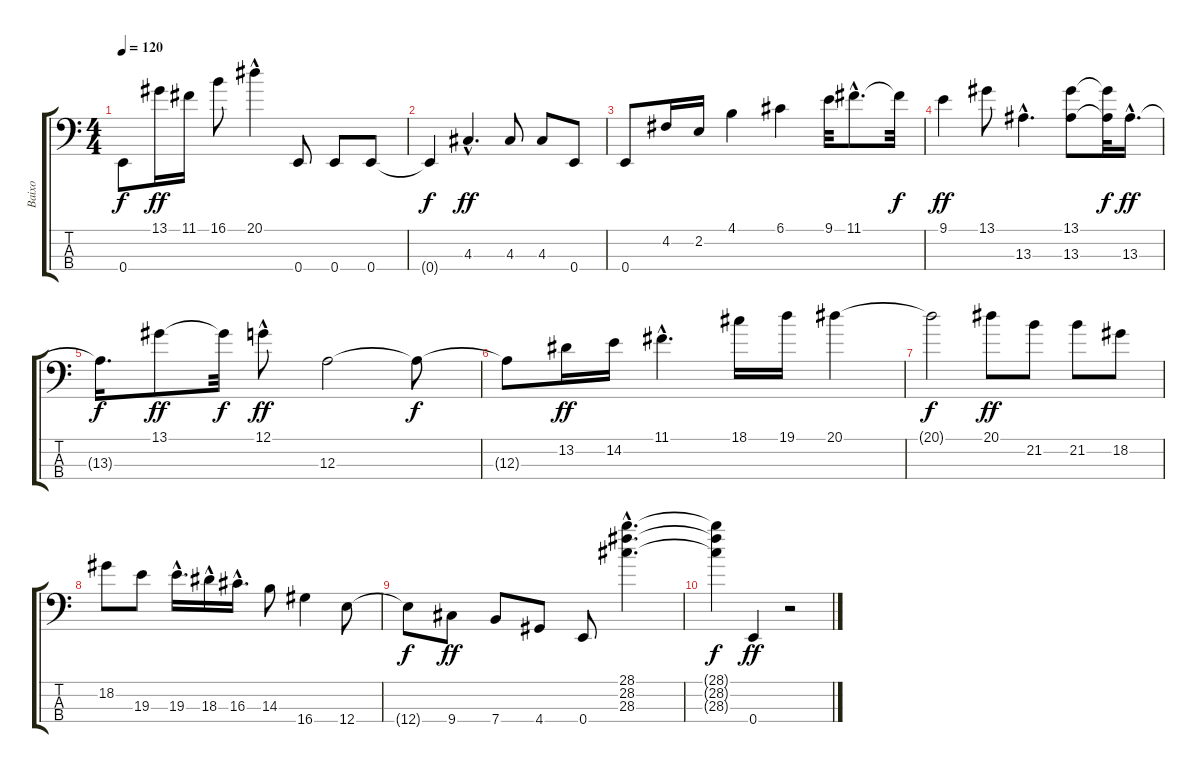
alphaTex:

\track ("Baixo" "Baixo") {instrument electricbassfinger}
\staff {score tabs}
\tuning (G2 D2 A1 E1) {hide}
\ts (4 4)
\tempo 120
\clef f4
\ks c
0.4{t}.8{dy f} 13.1.16{dy ff} 11.1.16 16.1.8 20.1{hac}.4 0.4.8 0.4.8 0.4.8 |
0.4{t}.4{dy f} 4.3{hac}.4{d dy ff} 4.3.8 4.3.8 0.4.8 |
0.4.8 4.2.16 2.2.16 4.1.4 6.1.4 9.1.32 11.1{hac}.8{d} 11.1{t}.32{dy f} |
9.1.4{dy ff} 13.1.8 13.3{hac}.4{d} (13.1 13.3).8 (13.1{t} 13.3{t}).32{dy f} 13.3{hac}.16{d dy ff} |
13.3{t}.16{d dy f} 13.1.8{dy ff} 13.1{t}.32{dy f} 12.1{hac}.8{dy ff} 12.3.2 12.3{t}.8{dy f} |
12.3{t}.8 13.2.16{dy ff} 14.2.16 11.1{hac}.4{d} 18.1.16 19.1.16 20.1.4 |
20.1{t}.2{dy f} 20.1.8{dy ff} 21.2.8 21.2.8 18.2.8 |
18.2.8 19.3.8 19.3{hac}.16{d} 18.3{hac}.16 16.3{hac}.16{d} 14.3.8 16.4.4 12.4.8 |
12.4{t}.8{dy f} 9.4.8{dy ff} 7.4.8 4.4.8 0.4.8 (28.1{hac} 28.2{hac} 28.3{hac}).4{d} |
(28.1{t} 28.2{t} 28.3{t}).4{dy f} 0.4.4{dy ff} r.2
